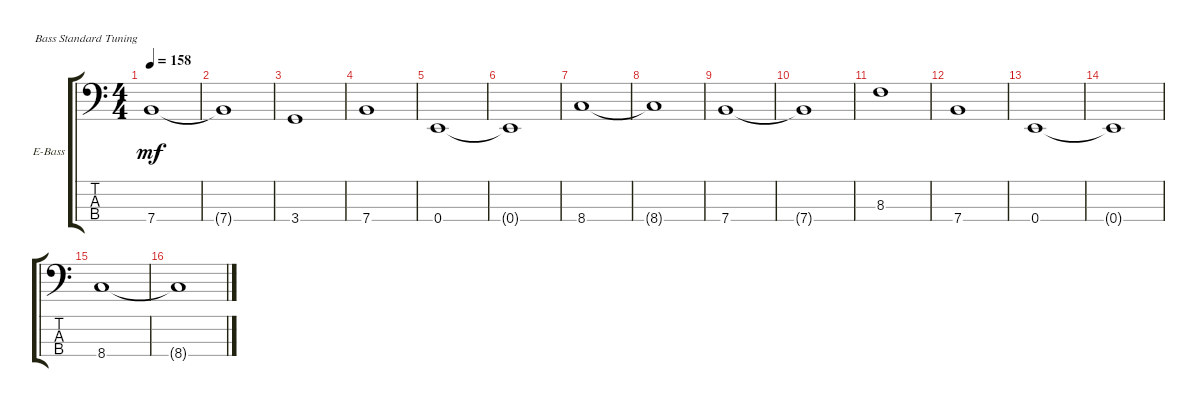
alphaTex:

\defaultSystemsLayout 4
\bracketExtendMode groupsimilarinstruments
\firstSystemTrackNameOrientation horizontal
\otherSystemsTrackNameOrientation horizontal
\track ("Electric Bass" "E-Bass") {instrument electricbassfinger}
\staff {score tabs}
\tuning (G2 D2 A1 E1)
\ts (4 4)
\tempo 158
\clef f4
\ks c
7.4.1{dy mf} |
7.4{t}.1 |
3.4.1 |
7.4.1 |
0.4.1 |
0.4{t}.1 |
8.4.1 |
8.4{t}.1 |
7.4.1 |
7.4{t}.1 |
8.3.1 |
7.4.1 |
0.4.1 |
0.4{t}.1 |
8.4.1 |
8.4{t}.1
